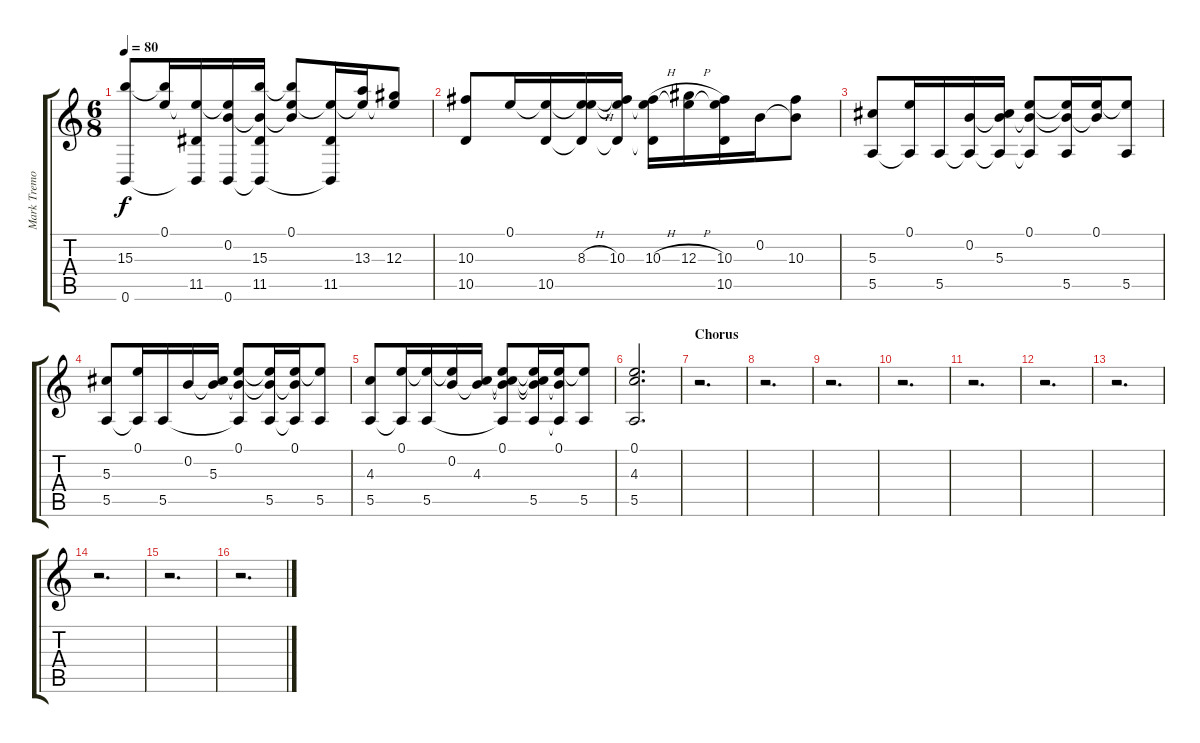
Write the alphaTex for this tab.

\track ("Mark Tremonti Acoustic" "Mark Tremo") {instrument acousticguitarsteel}
\staff {score tabs}
\tuning (E4 B3 Ab3 B2 E2 B1) {hide}
\ts (6 8)
\tempo 80
\clef g2
\ks c
(15.3 0.6).8{dy f} (0.1 15.3{t}).16 (0.1{t} 11.5 0.6{t}).16 (0.1{t} 0.2 0.6).16 (0.2{t} 15.3 11.5 0.6{t}).16 (0.1 0.2{t} 15.3{t}).8 (0.1{t} 11.5 0.6{t}).16 (0.1{t} 13.3).16 (0.1{t} 12.3).8 |
(10.3 10.5).8 0.1.16 (0.1{t} 10.5).16 (0.1{t} 8.3{h} 10.5{t}).16 (0.1{t} 10.3 10.5{t}).16 (0.1{t} 10.3{h} 10.5{t}).16 (0.1{t} 12.3{h}).16 (0.1{t} 10.3 10.5).16 0.2.16 (0.2{t} 10.3).8 |
(5.3 5.5).8 (0.1 5.5{t}).16 5.5.16 (0.2 5.5{t}).16 (0.2{t} 5.3 5.5{t}).16 (0.1 0.2{t} 5.5{t}).8 (0.1{t} 0.2{t} 5.5).16 (0.1 0.2{t}).16 (0.1{t} 5.5).8 |
(5.3 5.5).8 (0.1 5.5{t}).16 5.5.16 0.2.16 (0.2{t} 5.3).16 (0.1 0.2{t} 5.5{t}).8 (0.1{t} 0.2{t} 5.5).16 (0.1 0.2{t} 5.5{t}).16 (0.1{t} 5.5).8 |
(4.3 5.5).8 (0.1 5.5{t}).16 (0.1{t} 5.5).16 (0.1{t} 0.2).16 (0.2{t} 4.3).16 (0.1 0.2{t} 4.3{t} 5.5{t}).8 (0.1{t} 0.2{t} 4.3{t} 5.5).16 (0.1 0.2{t} 5.5{t}).16 (0.1{t} 5.5).8 |
(0.1 4.3 5.5).2{d} |
\section ("" "Chorus")
r.2{d} |
r.2{d} |
r.2{d} |
r.2{d} |
r.2{d} |
r.2{d} |
r.2{d} |
r.2{d} |
r.2{d} |
r.2{d}
